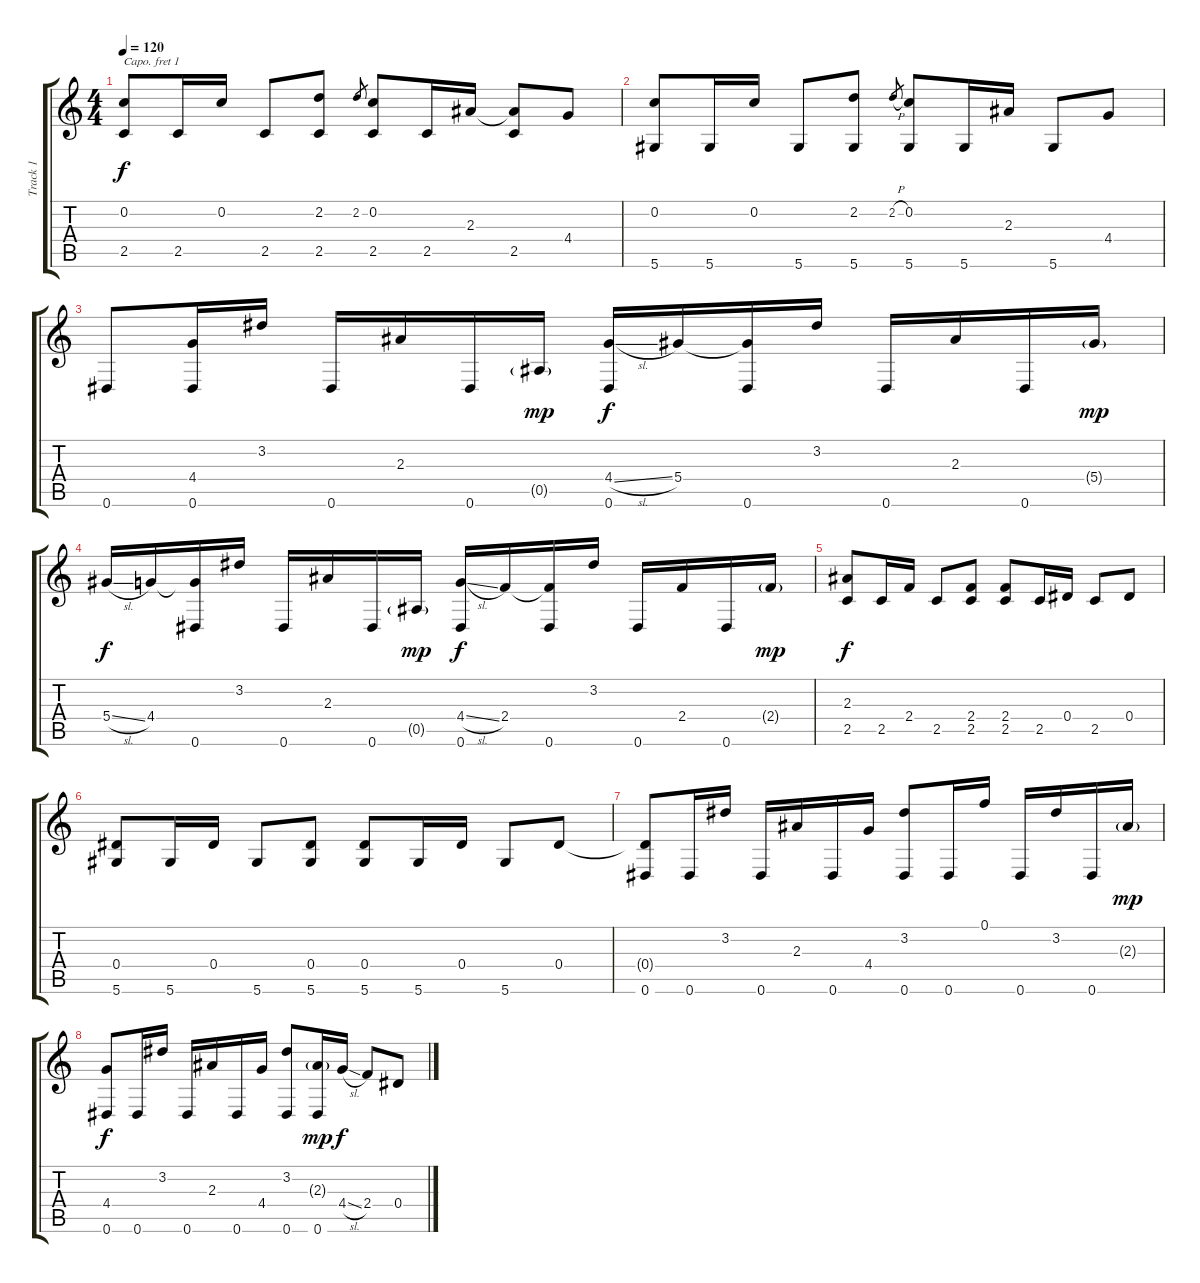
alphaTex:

\track ("Track 1" "Track 1") {instrument acousticguitarsteel}
\staff {score tabs}
\capo 1
\tuning (E4 B3 G3 D3 A2 D2) {hide}
\ts (4 4)
\tempo 120
\clef g2
\ks c
(0.2 2.5).8{dy f} 2.5.16 0.2.16 2.5.8 (2.2 2.5).8 2.2.8{gr} (0.2 2.5).8 2.5.16 2.3.16 (2.3{t} 2.5).8 4.4.8 |
(0.2 5.6).8 5.6.16 0.2.16 5.6.8 (2.2 5.6).8 2.2{h}.8{gr} (0.2 5.6).8 5.6.16 2.3.16 5.6.8 4.4.8 |
0.6.8 (4.4 0.6).16 3.2.16 0.6.16 2.3.16 0.6.16 0.5{g}.16{dy mp} (4.4{sl} 0.6).16{dy f} 5.4.16 (5.4{t} 0.6).16 3.2.16 0.6.16 2.3.16 0.6.16 5.4{g}.16{dy mp} |
5.4{sl}.16{dy f} 4.4.16 (4.4{t} 0.6).16 3.2.16 0.6.16 2.3.16 0.6.16 0.5{g}.16{dy mp} (4.4{sl} 0.6).16{dy f} 2.4.16 (2.4{t} 0.6).16 3.2.16 0.6.16 2.4.16 0.6.16 2.4{g}.16{dy mp} |
(2.3 2.5).8{dy f} 2.5.16 2.4.16 2.5.8 (2.4 2.5).8 (2.4 2.5).8 2.5.16 0.4.16 2.5.8 0.4.8 |
(0.4 5.6).8 5.6.16 0.4.16 5.6.8 (0.4 5.6).8 (0.4 5.6).8 5.6.16 0.4.16 5.6.8 0.4.8 |
(0.4{t} 0.6).8 0.6.16 3.2.16 0.6.16 2.3.16 0.6.16 4.4.16 (3.2 0.6).8 0.6.16 0.1.16 0.6.16 3.2.16 0.6.16 2.3{g}.16{dy mp} |
(4.4 0.6).8{dy f} 0.6.16 3.2.16 0.6.16 2.3.16 0.6.16 4.4.16 (3.2 0.6).8 (2.3{g} 0.6).16{dy mp} 4.4{sl}.16{dy f} 2.4.8 0.4.8
